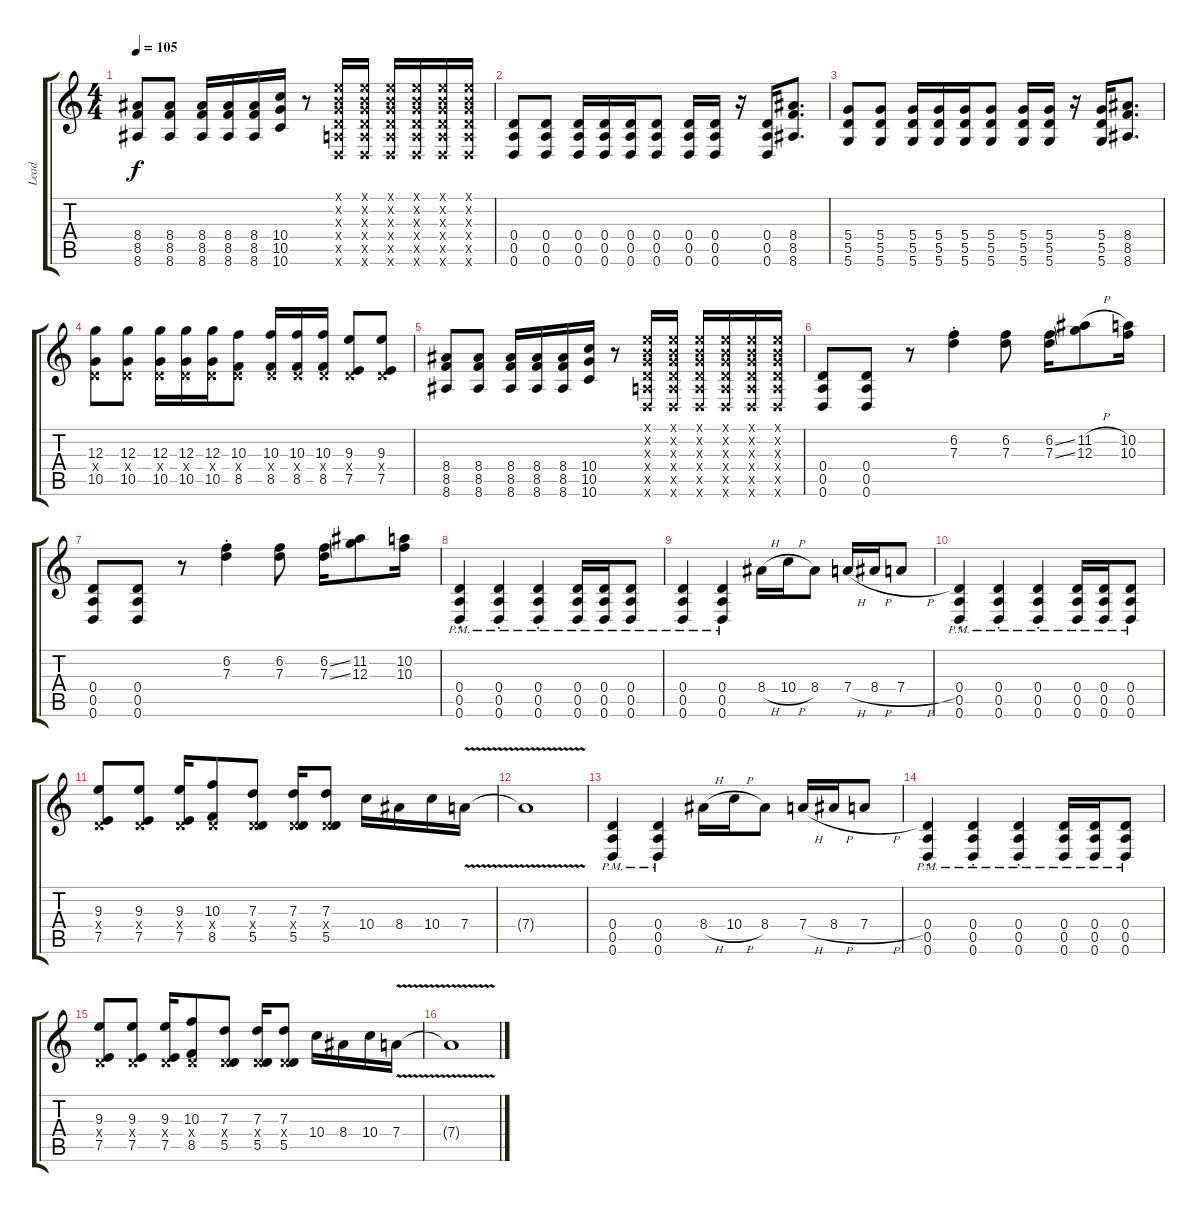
\track ("Lead" "Lead") {instrument overdrivenguitar}
\staff {score tabs}
\tuning (E4 B3 G3 D3 A2 D2) {hide}
\ts (4 4)
\tempo 105
\clef g2
\ks c
(8.4 8.5 8.6).8{dy f} (8.4 8.5 8.6).8 (8.4 8.5 8.6).16 (8.4 8.5 8.6).16 (8.4 8.5 8.6).16 (10.4 10.5 10.6).16 r.8 (0.1{x} 0.2{x} 0.3{x} 0.4{x} 0.5{x} 0.6{x}).16 (0.1{x} 0.2{x} 0.3{x} 0.4{x} 0.5{x} 0.6{x}).16 (0.1{x} 0.2{x} 0.3{x} 0.4{x} 0.5{x} 0.6{x}).16 (0.1{x} 0.2{x} 0.3{x} 0.4{x} 0.5{x} 0.6{x}).16 (0.1{x} 0.2{x} 0.3{x} 0.4{x} 0.5{x} 0.6{x}).16 (0.1{x} 0.2{x} 0.3{x} 0.4{x} 0.5{x} 0.6{x}).16 |
(0.4 0.5 0.6).8 (0.4 0.5 0.6).8 (0.4 0.5 0.6).16 (0.4 0.5 0.6).16 (0.4 0.5 0.6).16 (0.4 0.5 0.6).8 (0.4 0.5 0.6).16 (0.4 0.5 0.6).16 r.16 (0.4 0.5 0.6).16 (8.4 8.5 8.6).8{d} |
(5.4 5.5 5.6).8 (5.4 5.5 5.6).8 (5.4 5.5 5.6).16 (5.4 5.5 5.6).16 (5.4 5.5 5.6).16 (5.4 5.5 5.6).8 (5.4 5.5 5.6).16 (5.4 5.5 5.6).16 r.16 (5.4 5.5 5.6).16 (8.4 8.5 8.6).8{d} |
(12.3 0.4{x} 10.5).8 (12.3 0.4{x} 10.5).8 (12.3 0.4{x} 10.5).16 (12.3 0.4{x} 10.5).16 (12.3 0.4{x} 10.5).16 (10.3 0.4{x} 8.5).8 (10.3 0.4{x} 8.5).16 (10.3 0.4{x} 8.5).16 (10.3 0.4{x} 8.5).16 (9.3 0.4{x} 7.5).8 (9.3 0.4{x} 7.5).8 |
(8.4 8.5 8.6).8 (8.4 8.5 8.6).8 (8.4 8.5 8.6).16 (8.4 8.5 8.6).16 (8.4 8.5 8.6).16 (10.4 10.5 10.6).16 r.8 (0.1{x} 0.2{x} 0.3{x} 0.4{x} 0.5{x} 0.6{x}).16 (0.1{x} 0.2{x} 0.3{x} 0.4{x} 0.5{x} 0.6{x}).16 (0.1{x} 0.2{x} 0.3{x} 0.4{x} 0.5{x} 0.6{x}).16 (0.1{x} 0.2{x} 0.3{x} 0.4{x} 0.5{x} 0.6{x}).16 (0.1{x} 0.2{x} 0.3{x} 0.4{x} 0.5{x} 0.6{x}).16 (0.1{x} 0.2{x} 0.3{x} 0.4{x} 0.5{x} 0.6{x}).16 |
(0.4 0.5 0.6).8 (0.4 0.5 0.6).8 r.8 (6.2{st} 7.3{st}).4 (6.2 7.3).8 (6.2{ss} 7.3{ss}).16 (11.2{h} 12.3).8 (10.2 10.3).16 |
(0.4 0.5 0.6).8 (0.4 0.5 0.6).8 r.8 (6.2{st} 7.3{st}).4 (6.2 7.3).8 (6.2{ss} 7.3{ss}).16 (11.2 12.3).8 (10.2 10.3).16 |
(0.4{pm st} 0.5{pm st} 0.6{pm st}).4 (0.4{pm st} 0.5{pm st} 0.6{pm st}).4 (0.4{pm st} 0.5{pm st} 0.6{pm st}).4 (0.4{pm} 0.5{pm} 0.6{pm}).16 (0.4{pm} 0.5{pm} 0.6{pm}).16 (0.4{pm} 0.5{pm} 0.6{pm}).8 |
(0.4{pm} 0.5{pm} 0.6{pm}).4 (0.4{pm} 0.5{pm} 0.6{pm}).4 8.4{h}.16 10.4{h}.16 8.4.8 7.4{h}.16 8.4{h}.16 7.4{h}.8 |
(0.4{pm st} 0.5{pm st} 0.6{pm st}).4 (0.4{pm st} 0.5{pm st} 0.6{pm st}).4 (0.4{pm st} 0.5{pm st} 0.6{pm st}).4 (0.4{pm} 0.5{pm} 0.6{pm}).16 (0.4{pm} 0.5{pm} 0.6{pm}).16 (0.4{pm} 0.5{pm} 0.6{pm}).8 |
(9.3 0.4{x} 7.5).8 (9.3 0.4{x} 7.5).8 (9.3 0.4{x} 7.5).16 (10.3 0.4{x} 8.5).8 (7.3 0.4{x} 5.5).8 (7.3 0.4{x} 5.5).16 (7.3 0.4{x} 5.5).8 10.4.16 8.4.16 10.4.16 7.4{v}.16 |
7.4{t}.1 |
(0.4{pm} 0.5{pm} 0.6{pm}).4 (0.4{pm} 0.5{pm} 0.6{pm}).4 8.4{h}.16 10.4{h}.16 8.4.8 7.4{h}.16 8.4{h}.16 7.4{h}.8 |
(0.4{pm st} 0.5{pm st} 0.6{pm st}).4 (0.4{pm st} 0.5{pm st} 0.6{pm st}).4 (0.4{pm st} 0.5{pm st} 0.6{pm st}).4 (0.4{pm} 0.5{pm} 0.6{pm}).16 (0.4{pm} 0.5{pm} 0.6{pm}).16 (0.4{pm} 0.5{pm} 0.6{pm}).8 |
(9.3 0.4{x} 7.5).8 (9.3 0.4{x} 7.5).8 (9.3 0.4{x} 7.5).16 (10.3 0.4{x} 8.5).8 (7.3 0.4{x} 5.5).8 (7.3 0.4{x} 5.5).16 (7.3 0.4{x} 5.5).8 10.4.16 8.4.16 10.4.16 7.4{v}.16 |
7.4{t}.1
